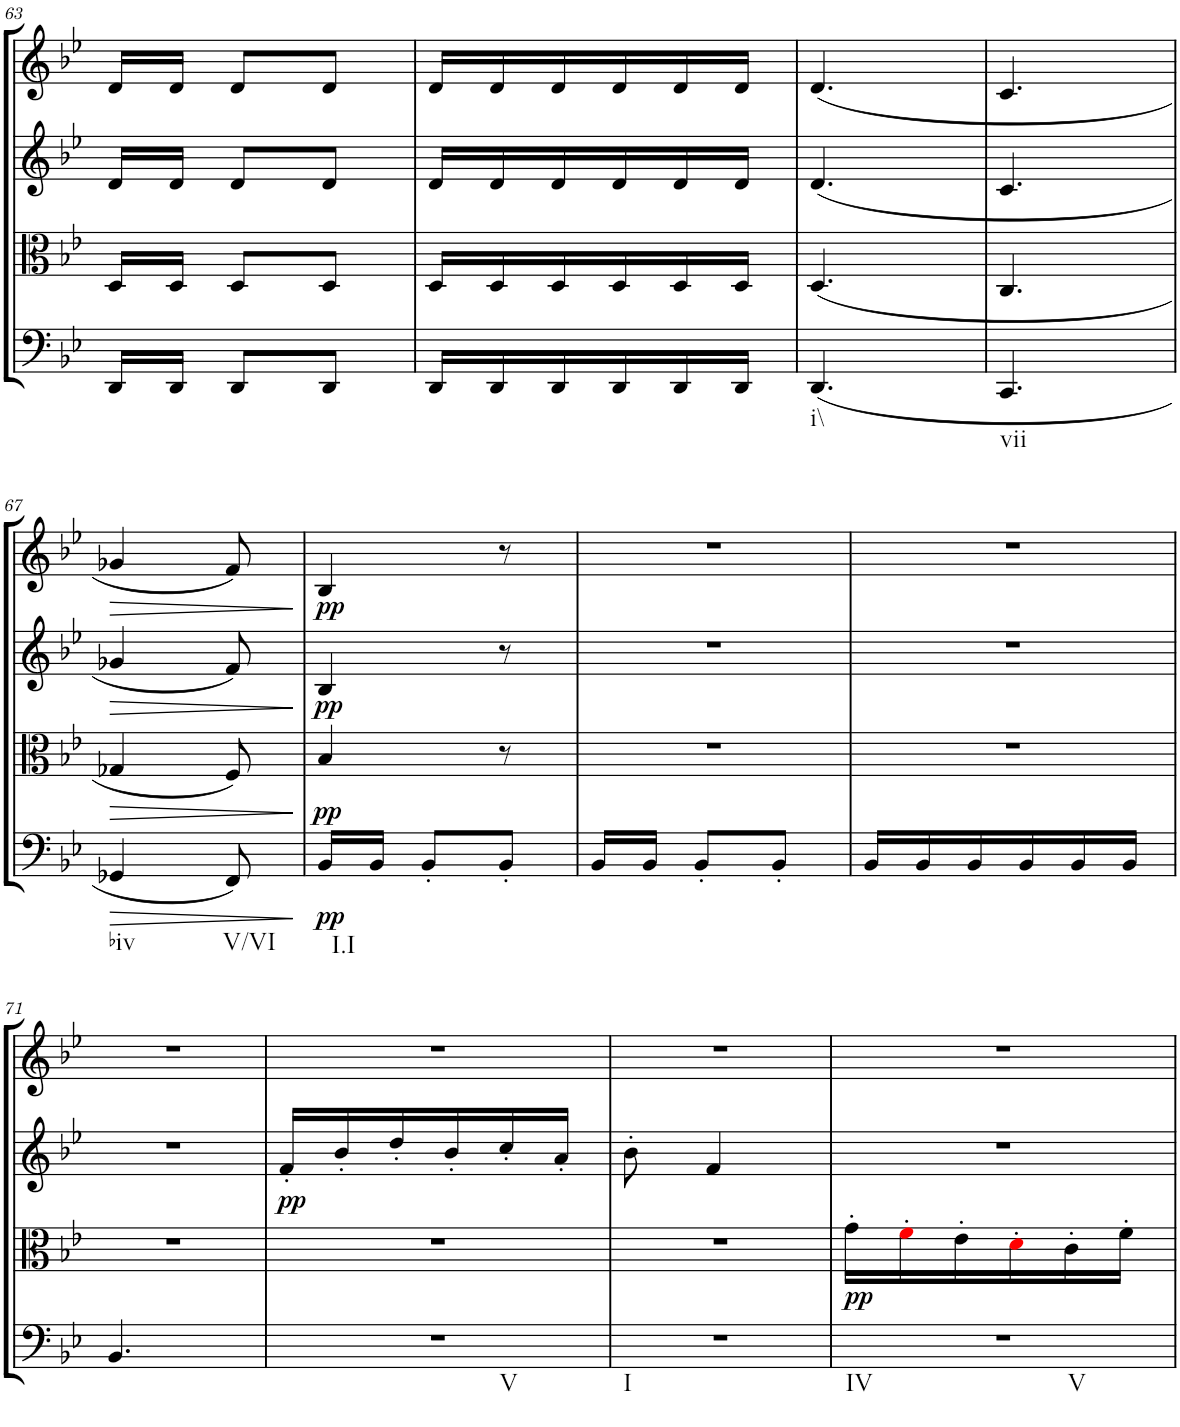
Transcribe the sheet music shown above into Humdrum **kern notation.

**kern	**dynam	**kern	**dynam	**kern	**dynam	**kern	**dynam
*part4	*part4	*part3	*part3	*part2	*part2	*part1	*part1
*staff4	*staff4	*staff3	*staff3	*staff2	*staff2	*staff1	*staff1
*I"Cello	*	*I"Viola	*	*I"2nd Violin	*	*I"1st Violin	*
*	*	*I'Vla	*	*I'Vln	*	*I'Vln	*
!!LO:PB:g=z
*clefF4	*	*clefC3	*	*clefG2	*	*clefG2	*
*k[b-e-]	*	*k[b-e-]	*	*k[b-e-]	*	*k[b-e-]	*
*B-:	*	*B-:	*	*B-:	*	*B-:	*
*M3/8	*	*M3/8	*	*M3/8	*	*M3/8	*
=63	=63	=63	=63	=63	=63	=63	=63
16DD/LL	.	16D/LL	.	16d/LL	.	16d/LL	.
16DD/JJ	.	16D/JJ	.	16d/JJ	.	16d/JJ	.
8DD/L	.	8D/L	.	8d/L	.	8d/L	.
8DD/J	.	8D/J	.	8d/J	.	8d/J	.
=64	=64	=64	=64	=64	=64	=64	=64
16DD/LL	.	16D/LL	.	16d/LL	.	16d/LL	.
16DD/	.	16D/	.	16d/	.	16d/	.
16DD/	.	16D/	.	16d/	.	16d/	.
16DD/	.	16D/	.	16d/	.	16d/	.
16DD/	.	16D/	.	16d/	.	16d/	.
16DD/JJ	.	16D/JJ	.	16d/JJ	.	16d/JJ	.
=65	=65	=65	=65	=65	=65	=65	=65
!LO:TX:b:t=i\\	!	!	!	!	!	!	!
(4.DD/	.	(4.D/	.	(4.d/	.	(4.d/	.
=66	=66	=66	=66	=66	=66	=66	=66
!LO:TX:b:t=vii	!	!	!	!	!	!	!
4.CC/	.	4.C/	.	4.c/	.	4.c/	.
!!LO:LB:g=z
=67	=67	=67	=67	=67	=67	=67	=67
!LO:TX:b:t=biv	!	!	!	!	!	!	!
!	!LO:HP:b	!	!LO:HP:b	!	!LO:HP:b	!	!LO:HP:b
4GG-X/	>	4G-X/	>	4g-X/	>	4g-X/	>
!LO:TX:b:t=V/VI	!	!	!	!	!	!	!
8FF/)	.	8F/)	.	8f/)	.	8f/)	.
.	]	.	]	.	]	.	]
=68	=68	=68	=68	=68	=68	=68	=68
!LO:TX:b:t=I.I	!	!	!	!	!	!	!
!	!LO:DY:b	!	!LO:DY:b	!	!	!	!
!	!	!	!LO:DY:n=1:a	!	!LO:DY:a	!	!
16BB-/LL	pp	4B-/	pp pp	4B-/	pp	4B-/	.
16BB-/JJ	.	.	.	.	.	.	.
8BB-'/L	.	.	.	.	.	.	.
8BB-'/J	.	8r	.	8r	.	8r	.
=69	=69	=69	=69	=69	=69	=69	=69
16BB-/LL	.	4.r	.	4.r	.	4.r	.
16BB-/JJ	.	.	.	.	.	.	.
8BB-'/L	.	.	.	.	.	.	.
8BB-'/J	.	.	.	.	.	.	.
=70	=70	=70	=70	=70	=70	=70	=70
16BB-/LL	.	4.r	.	4.r	.	4.r	.
16BB-/	.	.	.	.	.	.	.
16BB-/	.	.	.	.	.	.	.
16BB-/	.	.	.	.	.	.	.
16BB-/	.	.	.	.	.	.	.
16BB-/JJ	.	.	.	.	.	.	.
!!LO:LB:g=z
=71	=71	=71	=71	=71	=71	=71	=71
4.BB-/	.	4.r	.	4.r	.	4.r	.
=72	=72	=72	=72	=72	=72	=72	=72
!LO:TX:b:t=V	!	!	!	!	!	!	!
!	!	!	!	!	!LO:DY:b	!	!
4.r	.	4.r	.	16f'/LL	pp	4.r	.
.	.	.	.	16b-'/	.	.	.
.	.	.	.	16dd'/	.	.	.
.	.	.	.	16b-'/	.	.	.
.	.	.	.	16cc'/	.	.	.
.	.	.	.	16a'/JJ	.	.	.
=73	=73	=73	=73	=73	=73	=73	=73
!LO:TX:b:t=I	!	!	!	!	!	!	!
4.r	.	4.r	.	8b-'\	.	4.r	.
.	.	.	.	4f/	.	.	.
=74	=74	=74	=74	=74	=74	=74	=74
!LO:TX:b:t=IV	!	!	!	!	!	!	!
!LO:TX:b:t=V	!	!	!	!	!	!	!
!	!	!	!LO:DY:b	!	!	!	!
4.r	.	16g'\LL	pp	4.r	.	4.r	.
.	.	16f'i\	.	.	.	.	.
.	.	16e-'\	.	.	.	.	.
.	.	16d'i\	.	.	.	.	.
.	.	16c'\	.	.	.	.	.
.	.	16f'\JJ	.	.	.	.	.
=	=	=	=	=	=	=	=
*-	*-	*-	*-	*-	*-	*-	*-
